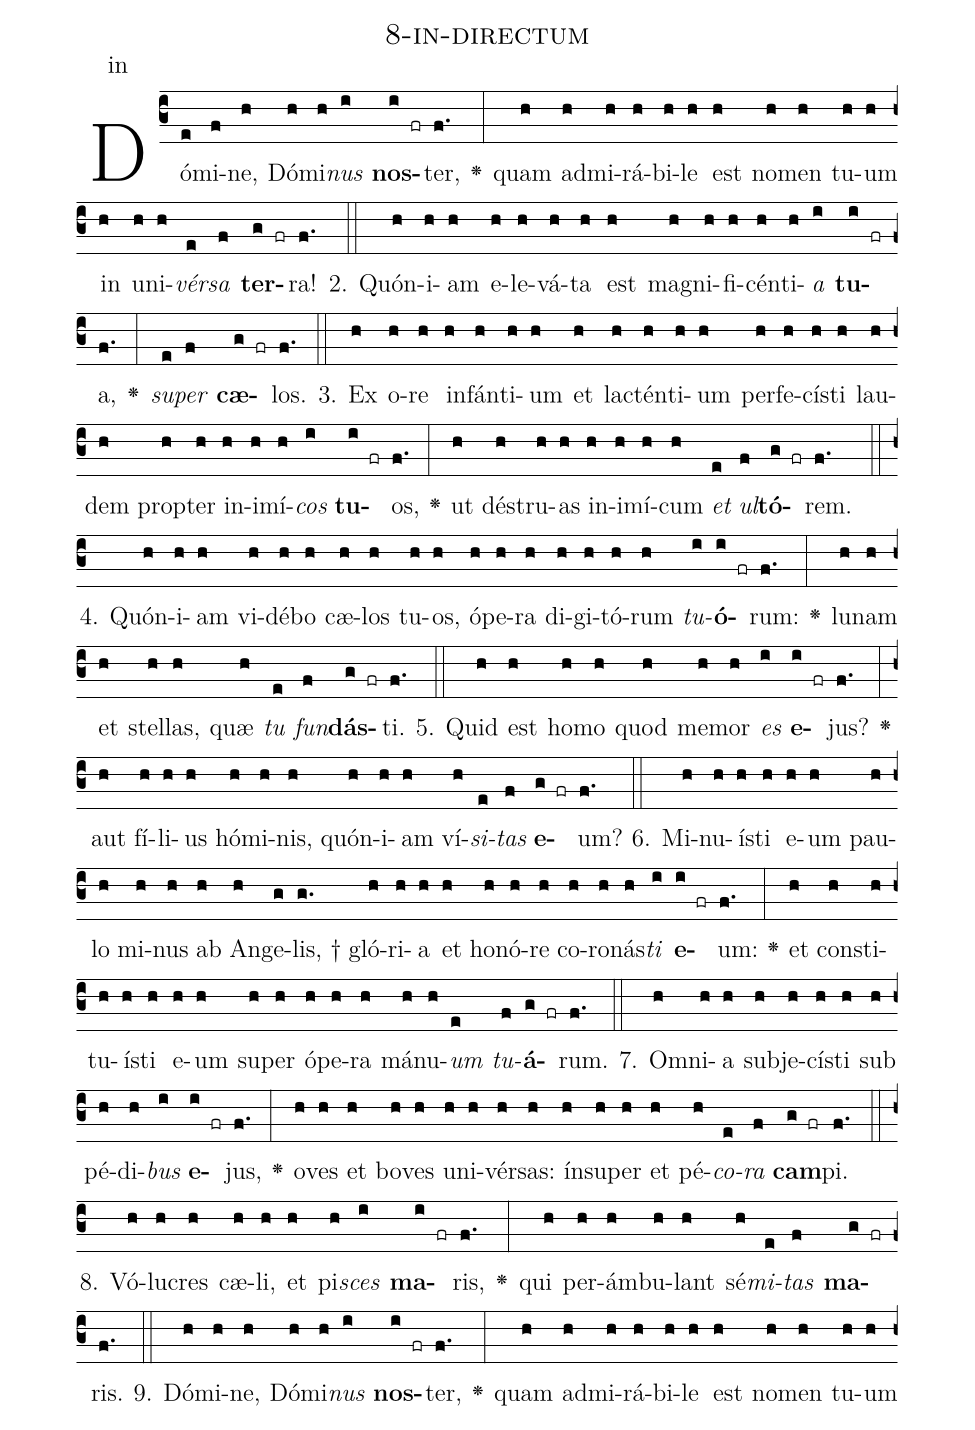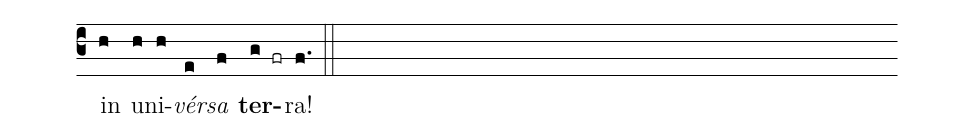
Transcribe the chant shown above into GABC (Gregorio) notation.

name: 8-in-directum;
annotation: in;
%%
(c3)Dó(e)mi(f)ne,(h) Dó(h)mi(h)<i>nus</i>(i) <b>nos</b>(i fr)ter,(f.) <v>\greheightstar</v>(:) quam(h) ad(h)mi(h)rá(h)bi(h)le(h) est(h) no(h)men(h) tu(h)um(h) in(h) u(h)ni(h)<i>vér</i>(e)<i>sa</i>(f) <b>ter</b>(g fr)ra!(f.) (::)
2. Quón(h)i(h)am(h) e(h)le(h)vá(h)ta(h) est(h) ma(h)gni(h)fi(h)cén(h)ti(h)<i>a</i>(i) <b>tu</b>(i fr)a,(f.) <v>\greheightstar</v>(:) <i>su</i>(e)<i>per</i>(f) <b>cæ</b>(g fr)los.(f.) (::)
3. Ex(h) o(h)re(h) in(h)fán(h)ti(h)um(h) et(h) lac(h)tén(h)ti(h)um(h) per(h)fe(h)cís(h)ti(h) lau(h)dem(h) prop(h)ter(h) in(h)i(h)mí(h)<i>cos</i>(i) <b>tu</b>(i fr)os,(f.) <v>\greheightstar</v>(:) ut(h) dé(h)stru(h)as(h) in(h)i(h)mí(h)cum(h) <i>et</i>(e) <i>ul</i>(f)<b>tó</b>(g fr)rem.(f.) (::)
4. Quón(h)i(h)am(h) vi(h)dé(h)bo(h) cæ(h)los(h) tu(h)os,(h) ó(h)pe(h)ra(h) di(h)gi(h)tó(h)rum(h) <i>tu</i>(i)<b>ó</b>(i fr)rum:(f.) <v>\greheightstar</v>(:) lu(h)nam(h) et(h) stel(h)las,(h) quæ(h) <i>tu</i>(e) <i>fun</i>(f)<b>dás</b>(g fr)ti.(f.) (::)
5. Quid(h) est(h) ho(h)mo(h) quod(h) me(h)mor(h) <i>es</i>(i) <b>e</b>(i fr)jus?(f.) <v>\greheightstar</v>(:) aut(h) fí(h)li(h)us(h) hó(h)mi(h)nis,(h) quón(h)i(h)am(h) ví(h)<i>si</i>(e)<i>tas</i>(f) <b>e</b>(g fr)um?(f.) (::)
6. Mi(h)nu(h)ís(h)ti(h) e(h)um(h) pau(h)lo(h) mi(h)nus(h) ab(h) An(h)ge(g)lis, †(g.) gló(h)ri(h)a(h) et(h) ho(h)nó(h)re(h) co(h)ro(h)nás(h)<i>ti</i>(i) <b>e</b>(i fr)um:(f.) <v>\greheightstar</v>(:) et(h) con(h)sti(h)tu(h)ís(h)ti(h) e(h)um(h) su(h)per(h) ó(h)pe(h)ra(h) má(h)nu(h)<i>um</i>(e) <i>tu</i>(f)<b>á</b>(g fr)rum.(f.) (::)
7. Om(h)ni(h)a(h) sub(h)je(h)cís(h)ti(h) sub(h) pé(h)di(h)<i>bus</i>(i) <b>e</b>(i fr)jus,(f.) <v>\greheightstar</v>(:) o(h)ves(h) et(h) bo(h)ves(h) u(h)ni(h)vér(h)sas:(h) ín(h)su(h)per(h) et(h) pé(h)<i>co</i>(e)<i>ra</i>(f) <b>cam</b>(g fr)pi.(f.) (::)
8. Vó(h)lu(h)cres(h) cæ(h)li,(h) et(h) pi(h)<i>sces</i>(i) <b>ma</b>(i fr)ris,(f.) <v>\greheightstar</v>(:) qui(h) per(h)ám(h)bu(h)lant(h) sé(h)<i>mi</i>(e)<i>tas</i>(f) <b>ma</b>(g fr)ris.(f.) (::)
9. Dó(h)mi(h)ne,(h) Dó(h)mi(h)<i>nus</i>(i) <b>nos</b>(i fr)ter,(f.) <v>\greheightstar</v>(:) quam(h) ad(h)mi(h)rá(h)bi(h)le(h) est(h) no(h)men(h) tu(h)um(h) in(h) u(h)ni(h)<i>vér</i>(e)<i>sa</i>(f) <b>ter</b>(g fr)ra!(f.) (::)
